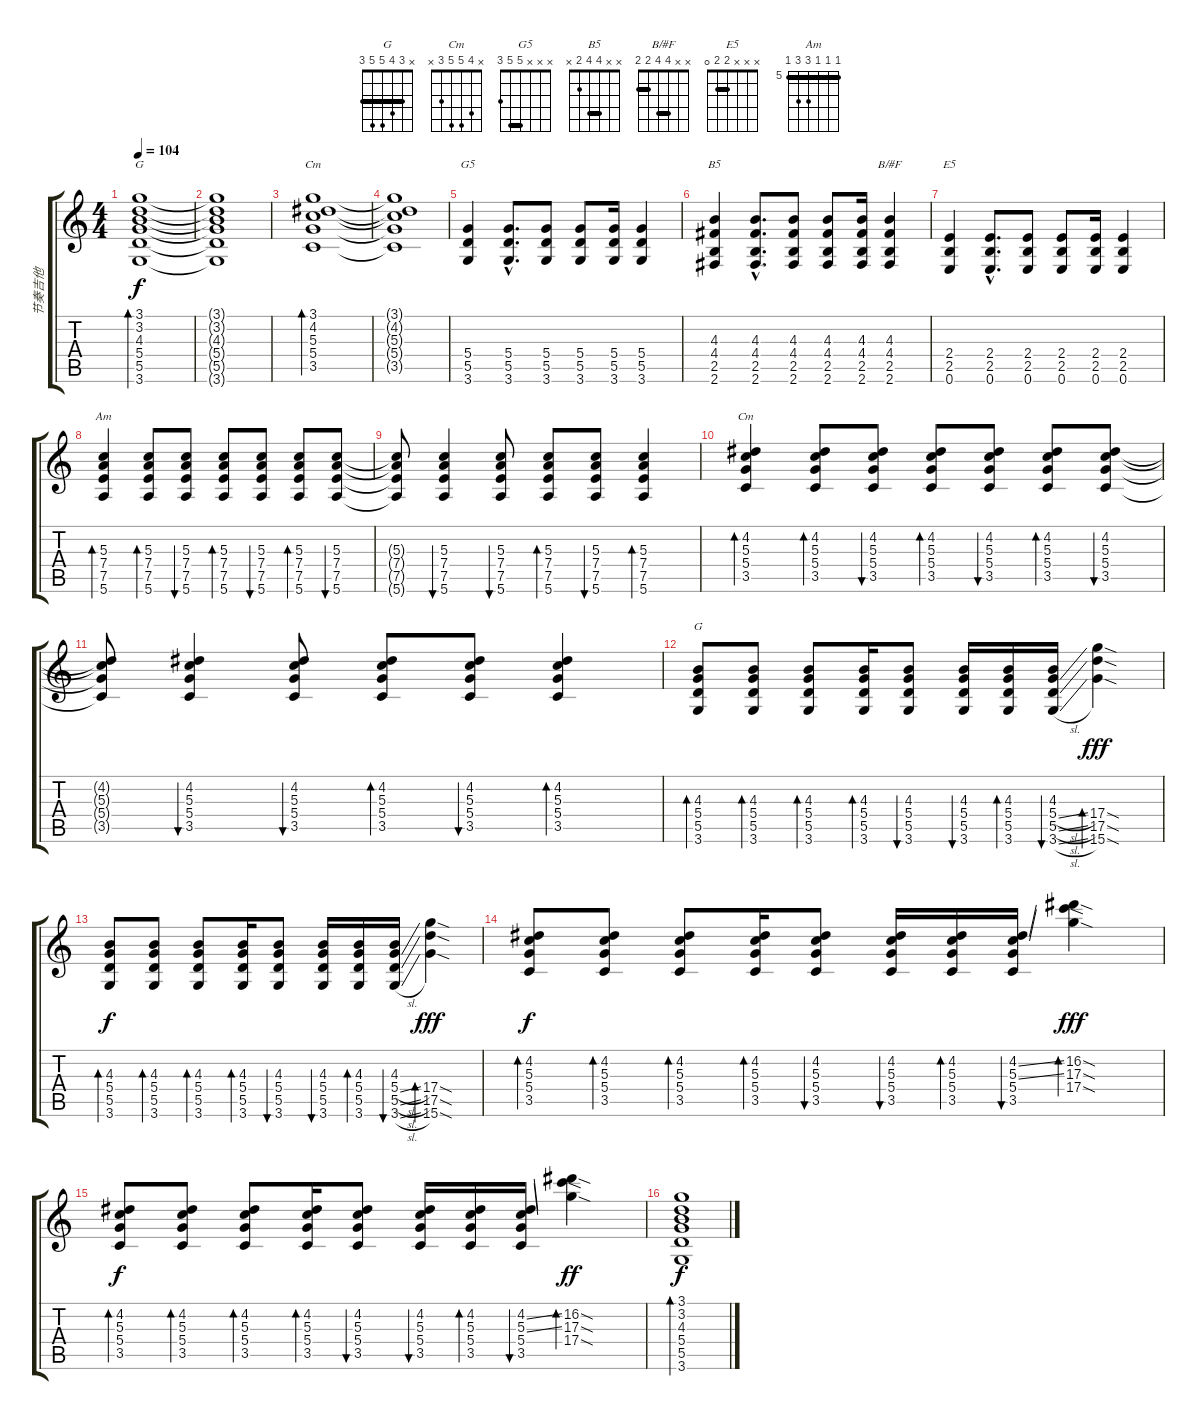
\track ("节奏吉他" "节奏吉他") {instrument distortionguitar}
\staff {score tabs}
\tuning (E4 B3 G3 D3 A2 E2) {hide}
\chord ("G" 3 3 4 5 5 3) {barre 3}
\chord ("Cm" 3 4 5 5 3 x) {barre 3}
\chord ("G5" x x x 5 5 3) {barre 5}
\chord ("B5" x x 4 4 2 x) {barre 4}
\chord ("B/#F" x x 4 4 2 2) {barre (2 4)}
\chord ("E5" x x x 2 2 0) {barre 2}
\chord ("Am" 5 5 5 7 7 5) {firstfret 5 barre 5}
\chord ("Cm" x 4 5 5 3 x)
\chord ("G" x 3 4 5 5 3) {barre 3}
\ts (4 4)
\tempo 104
\clef g2
\ks c
(3.1 3.2 4.3 5.4 5.5 3.6).1{bd 60 ch "G" dy f} |
(3.1{t} 3.2{t} 4.3{t} 5.4{t} 5.5{t} 3.6{t}).1 |
(3.1 4.2 5.3 5.4 3.5).1{bd 120 ch "Cm"} |
(3.1{t} 4.2{t} 5.3{t} 5.4{t} 3.5{t}).1 |
(5.4 5.5 3.6).4{ch "G5"} (5.4{hac} 5.5{hac} 3.6{hac}).8{d} (5.4 5.5 3.6).8 (5.4 5.5 3.6).8 (5.4 5.5 3.6).16 (5.4 5.5 3.6).4 |
(4.3 4.4 2.5 2.6).4{ch "B5"} (4.3{hac} 4.4{hac} 2.5{hac} 2.6{hac}).8{d} (4.3 4.4 2.5 2.6).8 (4.3 4.4 2.5 2.6).8 (4.3 4.4 2.5 2.6).16 (4.3 4.4 2.5 2.6).4{ch "B/#F"} |
(2.4 2.5 0.6).4{ch "E5"} (2.4{hac} 2.5{hac} 0.6{hac}).8{d} (2.4 2.5 0.6).8 (2.4 2.5 0.6).8 (2.4 2.5 0.6).16 (2.4 2.5 0.6).4 |
(5.3 7.4 7.5 5.6).4{bd 60 ch "Am"} (5.3 7.4 7.5 5.6).8{bd 30} (5.3 7.4 7.5 5.6).8{bu 30} (5.3 7.4 7.5 5.6).8{bd 30} (5.3 7.4 7.5 5.6).8{bu 30} (5.3 7.4 7.5 5.6).8{bd 30} (5.3 7.4 7.5 5.6).8{bu 30} |
(5.3{t} 7.4{t} 7.5{t} 5.6{t}).8 (5.3 7.4 7.5 5.6).4{bu 30} (5.3 7.4 7.5 5.6).8{bu 30} (5.3 7.4 7.5 5.6).8{bd 30} (5.3 7.4 7.5 5.6).8{bu 30} (5.3 7.4 7.5 5.6).4{bd 30} |
(4.2 5.3 5.4 3.5).4{bd 60 ch "Cm"} (4.2 5.3 5.4 3.5).8{bd 30} (4.2 5.3 5.4 3.5).8{bu 30} (4.2 5.3 5.4 3.5).8{bd 30} (4.2 5.3 5.4 3.5).8{bu 30} (4.2 5.3 5.4 3.5).8{bd 30} (4.2 5.3 5.4 3.5).8{bu 30} |
(4.2{t} 5.3{t} 5.4{t} 3.5{t}).8 (4.2 5.3 5.4 3.5).4{bu 30} (4.2 5.3 5.4 3.5).8{bu 30} (4.2 5.3 5.4 3.5).8{bd 30} (4.2 5.3 5.4 3.5).8{bu 30} (4.2 5.3 5.4 3.5).4{bd 30} |
(4.3 5.4 5.5 3.6).8{bd 30 ch "G" volume 12} (4.3 5.4 5.5 3.6).8{bd 30} (4.3 5.4 5.5 3.6).8{bd 30} (4.3 5.4 5.5 3.6).16{bd 30} (4.3 5.4 5.5 3.6).8{bu 30} (4.3 5.4 5.5 3.6).16{bu 30} (4.3 5.4 5.5 3.6).16{bd 30} (4.3 5.4{sl} 5.5{sl} 3.6{sl}).16{bu 30} (17.4{sod} 17.5{sod} 15.6{sod}).4{bd 30 dy fff} |
(4.3 5.4 5.5 3.6).8{bd 30 dy f} (4.3 5.4 5.5 3.6).8{bd 30} (4.3 5.4 5.5 3.6).8{bd 30} (4.3 5.4 5.5 3.6).16{bd 30} (4.3 5.4 5.5 3.6).8{bu 30} (4.3 5.4 5.5 3.6).16{bu 30} (4.3 5.4 5.5 3.6).16{bd 30} (4.3 5.4{sl} 5.5{sl} 3.6{sl}).16{bu 30} (17.4{sod} 17.5{sod} 15.6{sod}).4{bd 30 dy fff} |
(4.2 5.3 5.4 3.5).8{bd 30 dy f} (4.2 5.3 5.4 3.5).8{bd 30} (4.2 5.3 5.4 3.5).8{bd 30} (4.2 5.3 5.4 3.5).16{bd 30} (4.2 5.3 5.4 3.5).8{bu 30} (4.2 5.3 5.4 3.5).16{bu 30} (4.2 5.3 5.4 3.5).16{bd 30} (4.2{ss} 5.3{ss} 5.4 3.5).16{bu 30} (16.2{sod} 17.3{sod} 17.4{sod}).4{bd 30 dy fff} |
(4.2 5.3 5.4 3.5).8{bd 30 dy f} (4.2 5.3 5.4 3.5).8{bd 30} (4.2 5.3 5.4 3.5).8{bd 30} (4.2 5.3 5.4 3.5).16{bd 30} (4.2 5.3 5.4 3.5).8{bu 30} (4.2 5.3 5.4 3.5).16{bu 30} (4.2 5.3 5.4 3.5).16{bd 30} (4.2{ss} 5.3{ss} 5.4 3.5).16{bu 30} (16.2{sod} 17.3{sod} 17.4{sod}).4{bd 30 dy ff} |
(3.1 3.2 4.3 5.4 5.5 3.6).1{bd 60 dy f}
